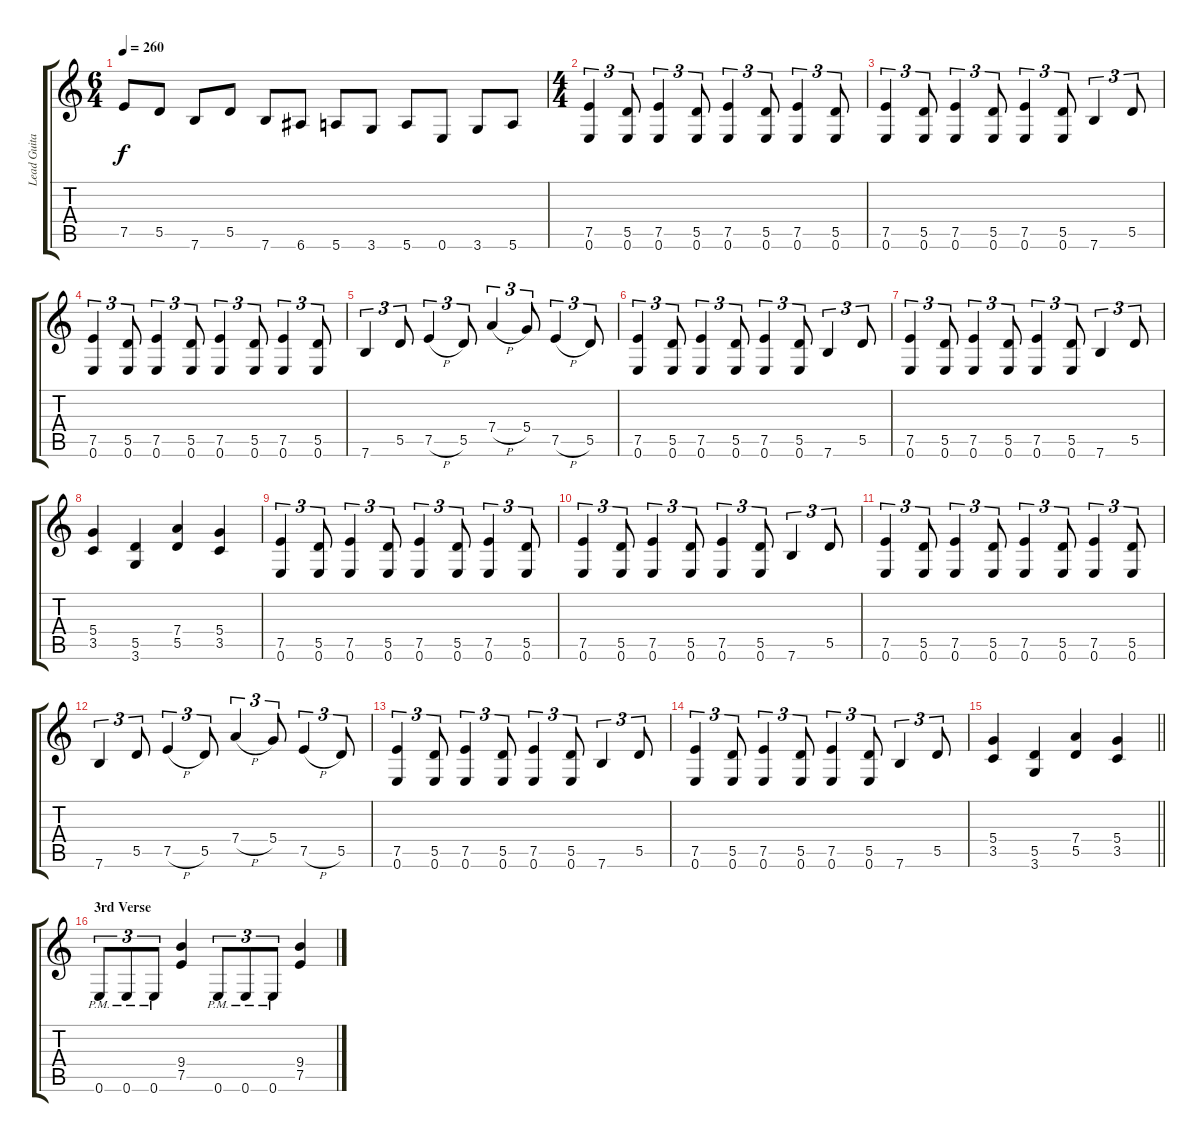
\track ("Lead Guitar (Dave Mustaine)" "Lead Guita") {instrument distortionguitar}
\staff {score tabs}
\tuning (E4 B3 G3 D3 A2 E2) {hide}
\ts (6 4)
\tempo 260
\clef g2
\ks c
7.5.8{dy f} 5.5.8 7.6.8 5.5.8 7.6.8 6.6.8 5.6.8 3.6.8 5.6.8 0.6.8 3.6.8 5.6.8 |
\ts (4 4)
(7.5 0.6).4{tu (3 2)} (5.5 0.6).8{tu (3 2)} (7.5 0.6).4{tu (3 2)} (5.5 0.6).8{tu (3 2)} (7.5 0.6).4{tu (3 2)} (5.5 0.6).8{tu (3 2)} (7.5 0.6).4{tu (3 2)} (5.5 0.6).8{tu (3 2)} |
(7.5 0.6).4{tu (3 2)} (5.5 0.6).8{tu (3 2)} (7.5 0.6).4{tu (3 2)} (5.5 0.6).8{tu (3 2)} (7.5 0.6).4{tu (3 2)} (5.5 0.6).8{tu (3 2)} 7.6.4{tu (3 2)} 5.5.8{tu (3 2)} |
(7.5 0.6).4{tu (3 2)} (5.5 0.6).8{tu (3 2)} (7.5 0.6).4{tu (3 2)} (5.5 0.6).8{tu (3 2)} (7.5 0.6).4{tu (3 2)} (5.5 0.6).8{tu (3 2)} (7.5 0.6).4{tu (3 2)} (5.5 0.6).8{tu (3 2)} |
7.6.4{tu (3 2)} 5.5.8{tu (3 2)} 7.5{h}.4{tu (3 2)} 5.5.8{tu (3 2)} 7.4{h}.4{tu (3 2)} 5.4.8{tu (3 2)} 7.5{h}.4{tu (3 2)} 5.5.8{tu (3 2)} |
(7.5 0.6).4{tu (3 2)} (5.5 0.6).8{tu (3 2)} (7.5 0.6).4{tu (3 2)} (5.5 0.6).8{tu (3 2)} (7.5 0.6).4{tu (3 2)} (5.5 0.6).8{tu (3 2)} 7.6.4{tu (3 2)} 5.5.8{tu (3 2)} |
(7.5 0.6).4{tu (3 2)} (5.5 0.6).8{tu (3 2)} (7.5 0.6).4{tu (3 2)} (5.5 0.6).8{tu (3 2)} (7.5 0.6).4{tu (3 2)} (5.5 0.6).8{tu (3 2)} 7.6.4{tu (3 2)} 5.5.8{tu (3 2)} |
(5.4 3.5).4 (5.5 3.6).4 (7.4 5.5).4 (5.4 3.5).4 |
(7.5 0.6).4{tu (3 2)} (5.5 0.6).8{tu (3 2)} (7.5 0.6).4{tu (3 2)} (5.5 0.6).8{tu (3 2)} (7.5 0.6).4{tu (3 2)} (5.5 0.6).8{tu (3 2)} (7.5 0.6).4{tu (3 2)} (5.5 0.6).8{tu (3 2)} |
(7.5 0.6).4{tu (3 2)} (5.5 0.6).8{tu (3 2)} (7.5 0.6).4{tu (3 2)} (5.5 0.6).8{tu (3 2)} (7.5 0.6).4{tu (3 2)} (5.5 0.6).8{tu (3 2)} 7.6.4{tu (3 2)} 5.5.8{tu (3 2)} |
(7.5 0.6).4{tu (3 2)} (5.5 0.6).8{tu (3 2)} (7.5 0.6).4{tu (3 2)} (5.5 0.6).8{tu (3 2)} (7.5 0.6).4{tu (3 2)} (5.5 0.6).8{tu (3 2)} (7.5 0.6).4{tu (3 2)} (5.5 0.6).8{tu (3 2)} |
7.6.4{tu (3 2)} 5.5.8{tu (3 2)} 7.5{h}.4{tu (3 2)} 5.5.8{tu (3 2)} 7.4{h}.4{tu (3 2)} 5.4.8{tu (3 2)} 7.5{h}.4{tu (3 2)} 5.5.8{tu (3 2)} |
(7.5 0.6).4{tu (3 2)} (5.5 0.6).8{tu (3 2)} (7.5 0.6).4{tu (3 2)} (5.5 0.6).8{tu (3 2)} (7.5 0.6).4{tu (3 2)} (5.5 0.6).8{tu (3 2)} 7.6.4{tu (3 2)} 5.5.8{tu (3 2)} |
(7.5 0.6).4{tu (3 2)} (5.5 0.6).8{tu (3 2)} (7.5 0.6).4{tu (3 2)} (5.5 0.6).8{tu (3 2)} (7.5 0.6).4{tu (3 2)} (5.5 0.6).8{tu (3 2)} 7.6.4{tu (3 2)} 5.5.8{tu (3 2)} |
\barLineRight lightlight
(5.4 3.5).4 (5.5 3.6).4 (7.4 5.5).4 (5.4 3.5).4 |
\section ("" "3rd Verse")
0.6{pm}.8{tu (3 2)} 0.6{pm}.8{tu (3 2)} 0.6{pm}.8{tu (3 2)} (9.4 7.5).4 0.6{pm}.8{tu (3 2)} 0.6{pm}.8{tu (3 2)} 0.6{pm}.8{tu (3 2)} (9.4 7.5).4
